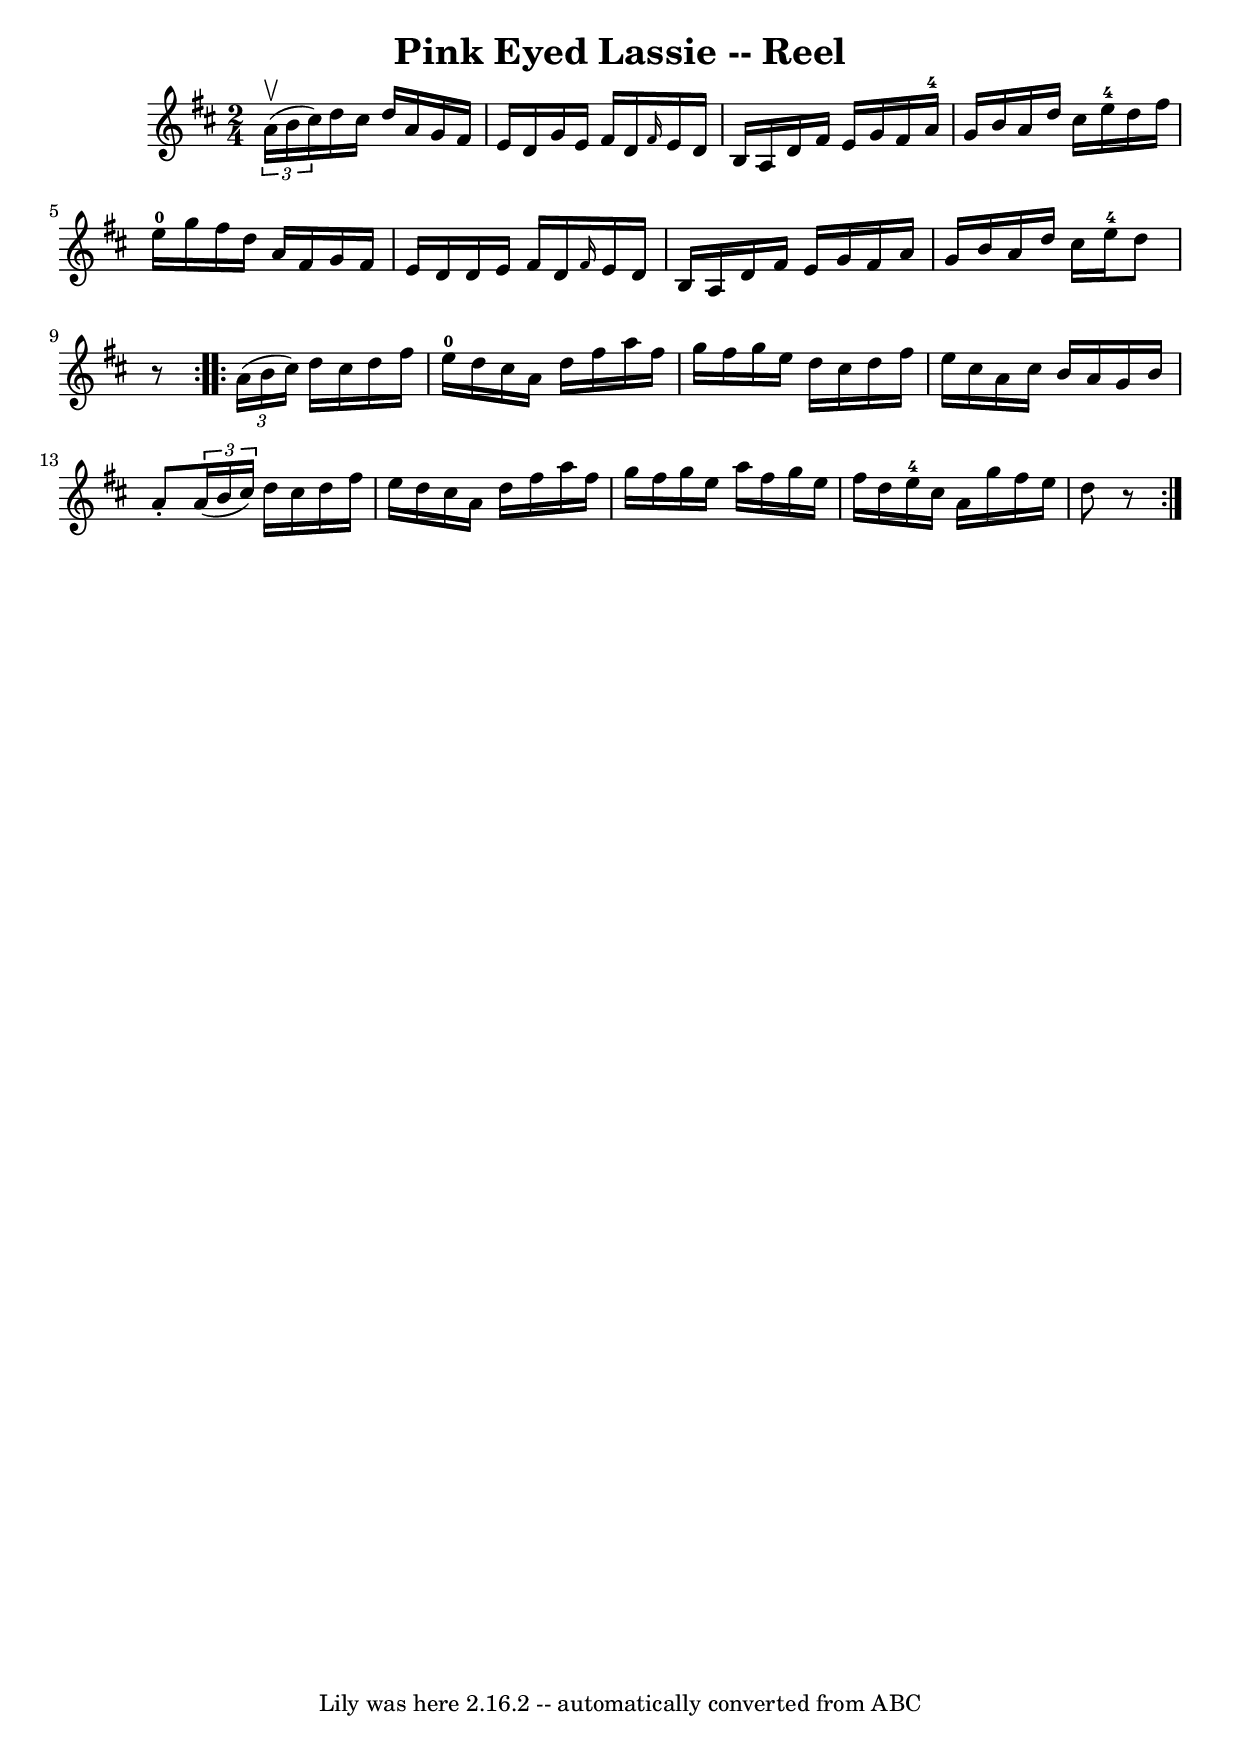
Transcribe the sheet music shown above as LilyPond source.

\version "2.7.40"
\include "Mammoth.ily"
\header {
	%% book = "Ryan's Mammoth Collection"
	crossRefNumber = "1"
	footnotes = "\\\\320"
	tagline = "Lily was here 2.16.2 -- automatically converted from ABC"
	title = "Pink Eyed Lassie -- Reel"
}
voicedefault =  {


\repeat volta 2 {
\time 2/4 \key d \major   \times 2/3 { a'16^\upbow(b'16 cis''16) } 
|
 d''16 cis''16 d''16 a'16 g'16 fis'16 e'16    
d'16    |
 g'16 e'16 fis'16 d'16  \grace { fis'16  } e'16 
 d'16 b16 a16    |
 d'16 fis'16 e'16 g'16 fis'16    
a'16-4 g'16 b'16    |
 a'16 d''16 cis''16 e''16-4   
d''16 fis''16 e''16-0 g''16    |
 fis''16 d''16 a'16 
 fis'16 g'16 fis'16 e'16 d'16    |
 d'16 e'16    
fis'16 d'16  \grace { fis'16  } e'16 d'16 b16 a16    |
  
 d'16 fis'16 e'16 g'16 fis'16 a'16 g'16 b'16    |
   
a'16 d''16 cis''16 e''16-4 d''8    r8   }     \repeat volta 2 {   
\times 2/3 { a'16 (b'16 cis''16) } |
 d''16 cis''16    
d''16 fis''16 e''16-0 d''16 cis''16 a'16    |
 d''16 
 fis''16 a''16 fis''16 g''16 fis''16 g''16 e''16    
|
 d''16 cis''16 d''16 fis''16 e''16 cis''16 a'16    
cis''16    |
 b'16 a'16 g'16 b'16 a'8 -.   \times 2/3 {   
a'16 (b'16 cis''16) }   |
 d''16 cis''16 d''16    
fis''16 e''16 d''16 cis''16 a'16    |
 d''16 fis''16    
a''16 fis''16 g''16 fis''16 g''16 e''16    |
 a''16    
fis''16 g''16 e''16 fis''16 d''16 e''16-4 cis''16    
|
 a'16 g''16 fis''16 e''16 d''8    r8   }   
}

\score{
    <<

	\context Staff="default"
	{
	    \voicedefault 
	}

    >>
	\layout {
	}
	\midi {}
}
